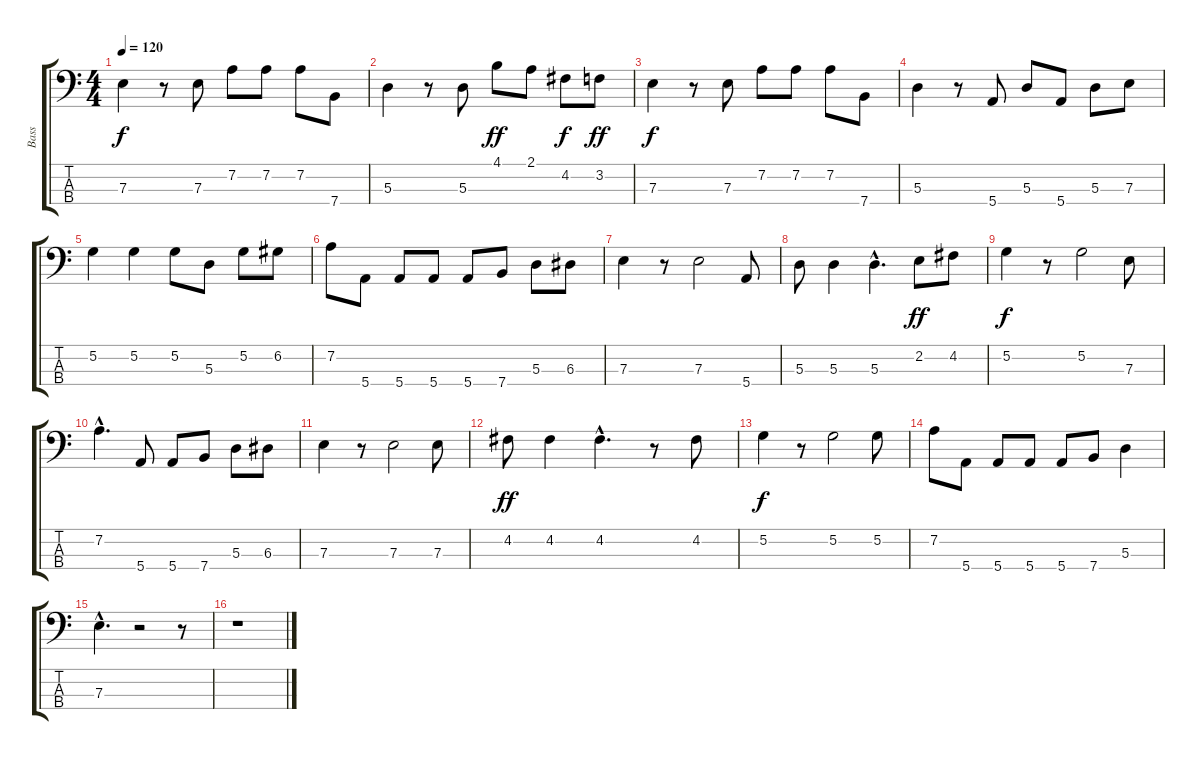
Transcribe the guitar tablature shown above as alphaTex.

\track ("Bass" "Bass") {instrument electricbassfinger}
\staff {score tabs}
\tuning (G2 D2 A1 E1) {hide}
\ts (4 4)
\tempo 120
\clef f4
\ks c
7.3.4{dy f} r.8 7.3.8 7.2.8 7.2.8 7.2.8 7.4.8 |
5.3.4 r.8 5.3.8 4.1.8{dy ff} 2.1.8 4.2.8{dy f} 3.2.8{dy ff} |
7.3.4{dy f} r.8 7.3.8 7.2.8 7.2.8 7.2.8 7.4.8 |
5.3.4 r.8 5.4.8 5.3.8 5.4.8 5.3.8 7.3.8 |
5.2.4 5.2.4 5.2.8 5.3.8 5.2.8 6.2.8 |
7.2.8 5.4.8 5.4.8 5.4.8 5.4.8 7.4.8 5.3.8 6.3.8 |
7.3.4 r.8 7.3.2 5.4.8 |
5.3.8 5.3.4 5.3{hac}.4{d} 2.2.8{dy ff} 4.2.8 |
5.2.4{dy f} r.8 5.2.2 7.3.8 |
7.2{hac}.4{d} 5.4.8 5.4.8 7.4.8 5.3.8 6.3.8 |
7.3.4 r.8 7.3.2 7.3.8 |
4.2.8{dy ff} 4.2.4 4.2{hac}.4{d} r.8 4.2.8 |
5.2.4{dy f} r.8 5.2.2 5.2.8 |
7.2.8 5.4.8 5.4.8 5.4.8 5.4.8 7.4.8 5.3.4 |
7.3{hac}.4{d} r.2 r.8 |
r.1
